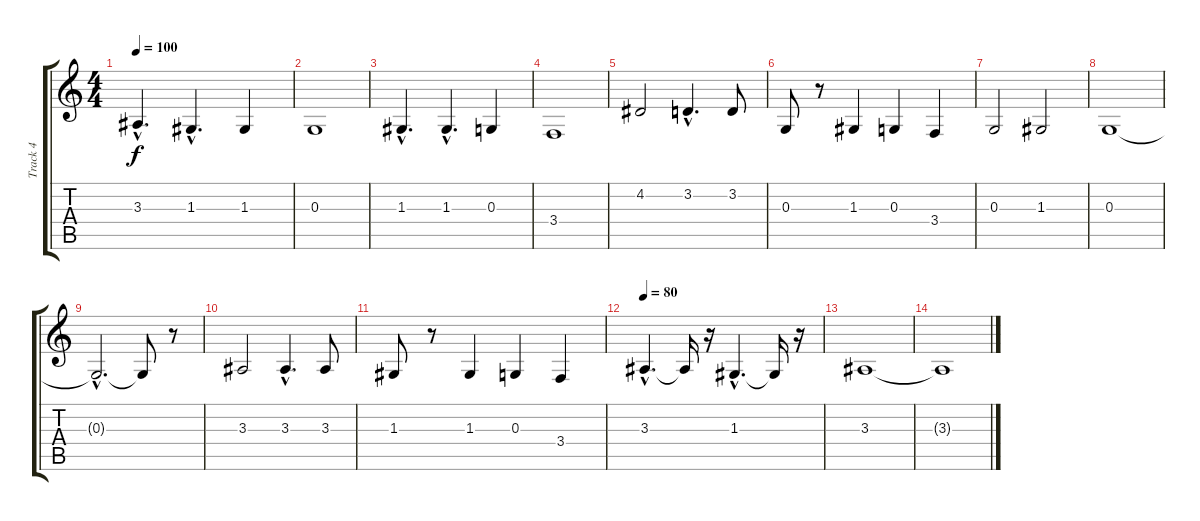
\track ("Track 4" "Track 4") {instrument stringensemble1}
\staff {score tabs}
\tuning (E4 B3 G3 D3 A2 E2) {hide}
\ts (4 4)
\tempo 100
\clef g2
\ks c
3.3{hac}.4{d dy f} 1.3{hac}.4{d} 1.3.4 |
0.3.1 |
1.3{hac}.4{d} 1.3{hac}.4{d} 0.3.4 |
3.4.1 |
4.2.2 3.2{hac}.4{d} 3.2.8 |
0.3.8 r.8 1.3.4 0.3.4 3.4.4 |
0.3.2 1.3.2 |
0.3.1 |
0.3{hac t}.2{d} 0.3{t}.8 r.8 |
3.3.2 3.3{hac}.4{d} 3.3.8 |
1.3.8 r.8 1.3.4 0.3.4 3.4.4 |
\tempo 80
3.3{hac}.4{d} 3.3{t}.16 r.16 1.3{hac}.4{d} 1.3{t}.16 r.16 |
3.3.1 |
3.3{t}.1
